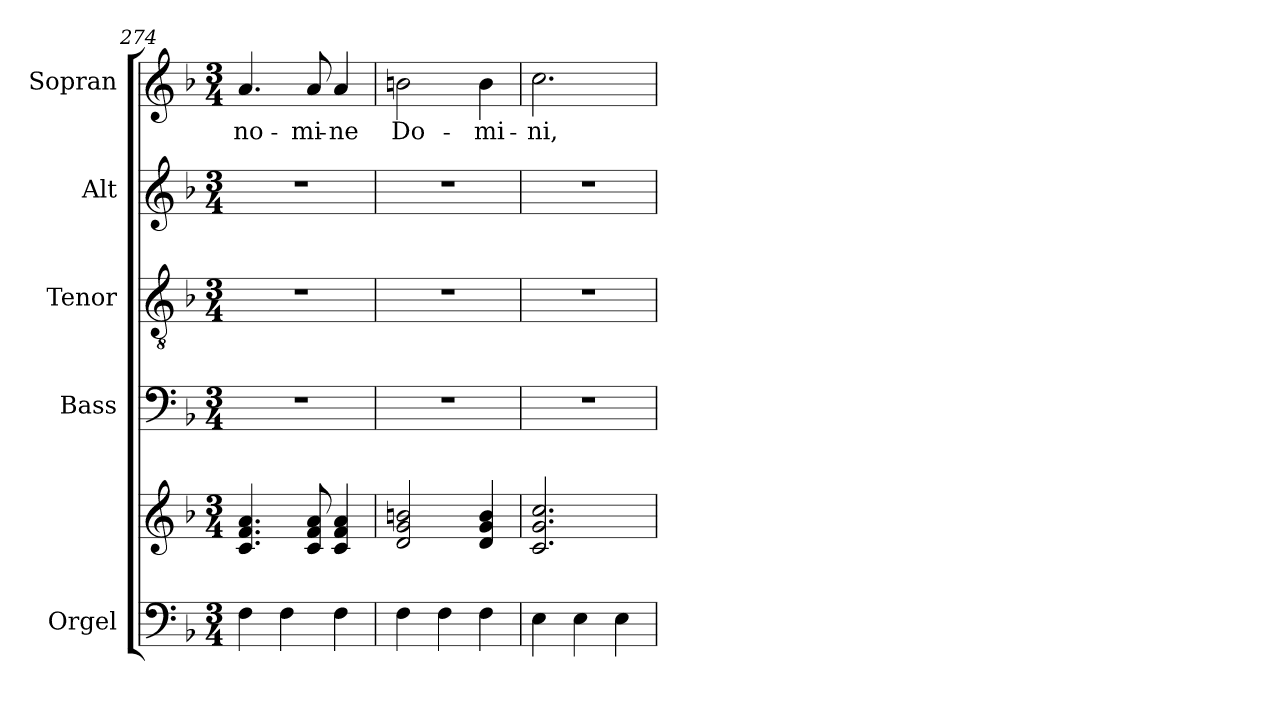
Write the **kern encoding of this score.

**kern	**kern	**kern	**kern	**kern	**kern	**text
*part5	*part5	*part4	*part3	*part2	*part1	*part1
*staff6	*staff5	*staff4	*staff3	*staff2	*staff1	*staff1
*I"Orgel	*	*I"Bass	*I"Tenor	*I"Alt	*I"Sopran	*
*I'Org.	*	*I'B.	*I'T.	*I'A.	*I'S.	*
*clefF4	*clefG2	*clefF4	*clefGv2	*clefG2	*clefG2	*
*k[b-]	*k[b-]	*k[b-]	*k[b-]	*k[b-]	*k[b-]	*
*F:	*F:	*F:	*F:	*F:	*F:	*
*M3/4	*M3/4	*M3/4	*M3/4	*M3/4	*M3/4	*
=274	=274	=274	=274	=274	=274	=274
!	!	!	!	!	!	!LO:LY:b
4F\	4.c/ 4.f/ 4.a/	2.r	2.r	2.r	4.a/	no-
4F\	.	.	.	.	.	.
!	!	!	!	!	!	!LO:LY:b
.	8c/ 8f/ 8a/	.	.	.	8a/	-mi-
!	!	!	!	!	!	!LO:LY:b
4F\	4c/ 4f/ 4a/	.	.	.	4a/	-ne
=275	=275	=275	=275	=275	=275	=275
!	!	!	!	!	!	!LO:LY:b
4F\	2d/ 2g/ 2bn/	2.r	2.r	2.r	2bn\	Do-
4F\	.	.	.	.	.	.
!	!	!	!	!	!	!LO:LY:b
4F\	4d/ 4g/ 4b/	.	.	.	4b\	-mi-
!!LO:PB:g=z
=276	=276	=276	=276	=276	=276	=276
!	!	!	!	!	!	!LO:LY:b
4E\	2.c/ 2.g/ 2.cc/	2.r	2.r	2.r	2.cc\	-ni,
4E\	.	.	.	.	.	.
4E\	.	.	.	.	.	.
=	=	=	=	=	=	=
*-	*-	*-	*-	*-	*-	*-
